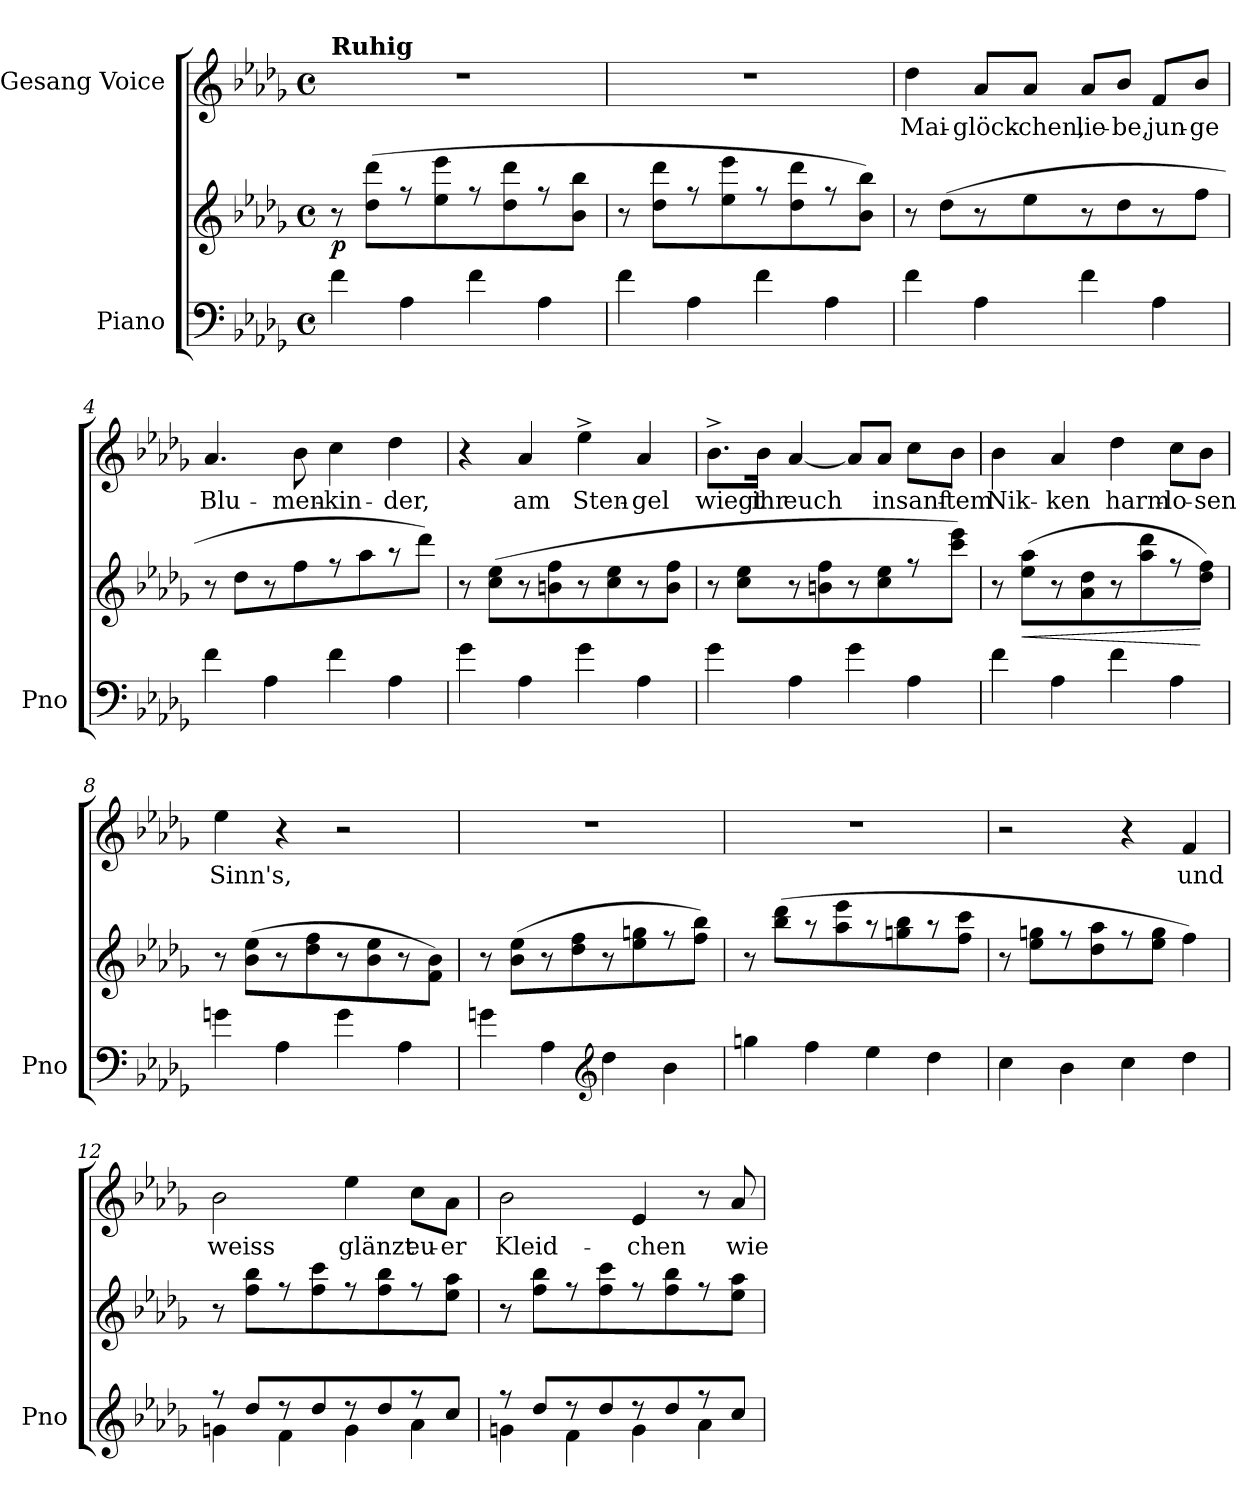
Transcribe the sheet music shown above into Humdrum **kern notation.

**kern	**kern	**dynam	**kern	**text
*part2	*part2	*part2	*part1	*part1
*staff3	*staff2	*staff2/3	*staff1	*staff1
*I"Piano	*	*	*I"Gesang Voice	*
*I'Pno	*	*	*	*
*clefF4	*clefG2	*	*clefG2	*
*k[b-e-a-d-g-]	*k[b-e-a-d-g-]	*	*k[b-e-a-d-g-]	*
*M4/4	*M4/4	*	*M4/4	*
*met(c)	*met(c)	*	*met(c)	*
=1	=1	=1	=1	=1
!	!	!	!LO:TX:a:B:t=Ruhig	!
!	!	!LO:DY:b	!	!
4f\	8r	p	1r	.
.	(>8dd-\ 8ddd-\L	.	.	.
4A-\	8r	.	.	.
.	8ee-\ 8eee-\	.	.	.
4f\	8r	.	.	.
.	8dd-\ 8ddd-\	.	.	.
4A-\	8r	.	.	.
.	8b-\ 8bb-\J	.	.	.
=2	=2	=2	=2	=2
4f\	8r	.	1r	.
.	8dd-\ 8ddd-\L	.	.	.
4A-\	8r	.	.	.
.	8ee-\ 8eee-\	.	.	.
4f\	8r	.	.	.
.	8dd-\ 8ddd-\	.	.	.
4A-\	8r	.	.	.
.	8b-\ 8bb-\J)	.	.	.
=3	=3	=3	=3	=3
!	!	!	!	!LO:LY:b
4f\	8r	.	4dd-\	Mai-
.	(>8dd-\L	.	.	.
!	!	!	!	!LO:LY:b
4A-\	8r	.	8a-/L	-glöck-
!	!	!	!	!LO:LY:b
.	8ee-\	.	8a-/J	-chen,
!	!	!	!	!LO:LY:b
4f\	8r	.	8a-/L	lie-
!	!	!	!	!LO:LY:b
.	8dd-\	.	8b-/J	-be,
!	!	!	!	!LO:LY:b
4A-\	8r	.	8f/L	jun-
!	!	!	!	!LO:LY:b
.	8ff\J	.	8b-/J	-ge
!!LO:LB:g=z
=4	=4	=4	=4	=4
!	!	!	!	!LO:LY:b
4f\	8r	.	4.a-/	Blu-
.	8dd-\L	.	.	.
4A-\	8r	.	.	.
!	!	!	!	!LO:LY:b
.	8ff\	.	8b-\	-men-
!	!	!	!	!LO:LY:b
4f\	8r	.	4cc\	-kin-
.	8aa-\	.	.	.
!	!	!	!	!LO:LY:b
4A-\	8r	.	4dd-\	-der,
.	8ddd-\J)	.	.	.
=5	=5	=5	=5	=5
4g-\	8r	.	4r	.
.	(>8cc\ 8ee-\L	.	.	.
!	!	!	!	!LO:LY:b
4A-\	8r	.	4a-/	am
.	8bn\ 8ff\	.	.	.
!	!	!	!	!LO:LY:b
4g-\	8r	.	4ee-^\	Sten-
.	8cc\ 8ee-\	.	.	.
!	!	!	!	!LO:LY:b
4A-\	8r	.	4a-/	-gel
.	8b\ 8ff\J	.	.	.
=6	=6	=6	=6	=6
!	!	!	!	!LO:LY:b
4g-\	8r	.	8.b-^\L	wiegt
.	8cc\ 8ee-\L	.	.	.
!	!	!	!	!LO:LY:b
.	.	.	16b-\Jk	ihr
!	!	!	!	!LO:LY:b
4A-\	8r	.	[4a-/	euch
.	8bn\ 8ff\	.	.	.
4g-\	8r	.	8a-/L]	.
!	!	!	!	!LO:LY:b
.	8cc\ 8ee-\	.	8a-/J	in
!	!	!	!	!LO:LY:b
4A-\	8r	.	8cc\L	sanf-
!	!	!	!	!LO:LY:b
.	8ccc\ 8eee-\J)	.	8b-\J	-tem
!!LO:LB:g=z
=7	=7	=7	=7	=7
!	!	!	!	!LO:LY:b
4f\	8r	.	4b-\	Nik-
!	!	!LO:HP:b	!	!
.	(>8ee-\ 8aa-\L	<	.	.
!	!	!	!	!LO:LY:b
4A-\	8r	.	4a-/	-ken
.	8a-\ 8dd-\	.	.	.
!	!	!	!	!LO:LY:b
4f\	8r	.	4dd-\	harm-
.	8aa-\ 8ddd-\	.	.	.
!	!	!	!	!LO:LY:b
4A-\	8r	.	8cc\L	-lo-
!	!	!	!	!LO:LY:b
.	8dd-\ 8ff\J)	[	8b-\J	-sen
=8	=8	=8	=8	=8
!	!	!	!	!LO:LY:b
4gn\	8r	.	4ee-\	Sinn's,
.	(>8b-\ 8ee-\L	.	.	.
4A-\	8r	.	4r	.
.	8dd-\ 8ff\	.	.	.
4g\	8r	.	2r	.
.	8b-\ 8ee-\	.	.	.
4A-\	8r	.	.	.
.	8f\ 8b-\J)	.	.	.
=9	=9	=9	=9	=9
4gn\	8r	.	1r	.
.	(>8b-\ 8ee-\L	.	.	.
4A-\	8r	.	.	.
.	8dd-\ 8ff\	.	.	.
*clefG2	*	*	*	*
4dd-\	8r	.	.	.
.	8ee-\ 8ggn\	.	.	.
4b-\	8r	.	.	.
.	8ff\ 8bb-\J)	.	.	.
!!LO:LB:g=z
=10	=10	=10	=10	=10
4ggn\	8r	.	1r	.
.	(>8bb-\ 8ddd-\L	.	.	.
4ff\	8r	.	.	.
.	8aa-\ 8eee-\	.	.	.
4ee-\	8r	.	.	.
.	8ggn\ 8bb-\	.	.	.
4dd-\	8r	.	.	.
.	8ff\ 8ccc\J	.	.	.
=11	=11	=11	=11	=11
4cc\	8r	.	2r	.
.	8ee-\ 8ggn\L	.	.	.
4b-\	8r	.	.	.
.	8dd-\ 8aa-\	.	.	.
4cc\	8r	.	4r	.
.	8ee-\ 8gg\J	.	.	.
!	!	!	!	!LO:LY:b
4dd-\	4ff\)	.	4f/	und
=12	=12	=12	=12	=12
*^	*	*	*	*
!	!	!	!	!	!LO:LY:b
8r	4gn\	8r	.	2b-\	weiss
8dd-/L	.	8ff\ 8bb-\L	.	.	.
8r	4f\	8r	.	.	.
8dd-/	.	8ff\ 8ccc\	.	.	.
!	!	!	!	!	!LO:LY:b
8r	4g\	8r	.	4ee-\	glänzt
8dd-/	.	8ff\ 8bb-\	.	.	.
!	!	!	!	!	!LO:LY:b
8r	4a-\	8r	.	8cc\L	eu-
!	!	!	!	!	!LO:LY:b
8cc/J	.	8ee-\ 8aa-\J	.	8a-\J	-er
!!LO:PB:g=z
=13	=13	=13	=13	=13	=13
!	!	!	!	!	!LO:LY:b
8r	4gn\	8r	.	2b-\	Kleid-
8dd-/L	.	8ff\ 8bb-\L	.	.	.
8r	4f\	8r	.	.	.
8dd-/	.	8ff\ 8ccc\	.	.	.
!	!	!	!	!	!LO:LY:b
8r	4g\	8r	.	4e-/	-chen
8dd-/	.	8ff\ 8bb-\	.	.	.
8r	4a-\	8r	.	8r	.
!	!	!	!	!	!LO:LY:b
8cc/J	.	8ee-\ 8aa-\J	.	8a-/	wie
*v	*v	*	*	*	*
=	=	=	=	=
*-	*-	*-	*-	*-
